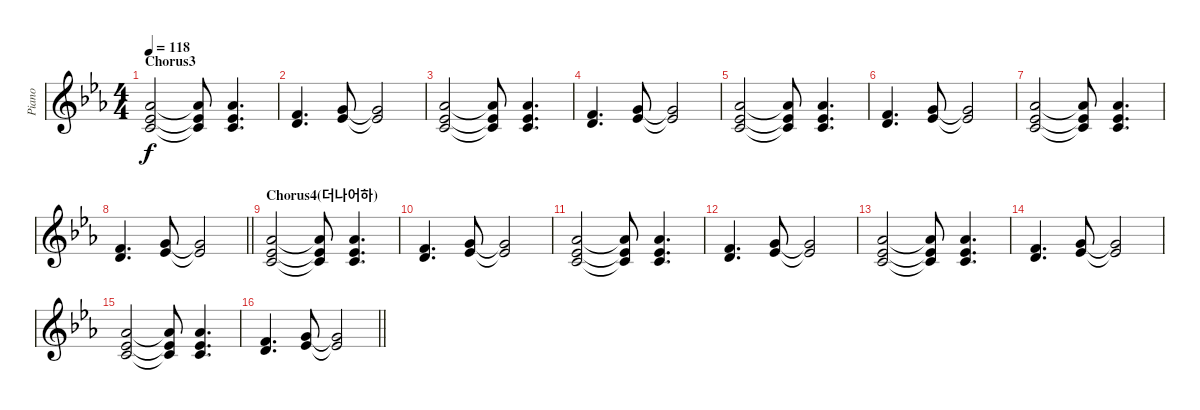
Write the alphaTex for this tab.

\track ("Piano" "Piano") {instrument electricpiano1}
\staff {score}
\tuning (E4 B3 G3 D3 A2 E2) {hide}
\ts (4 4)
\section ("" "Chorus3")
\tempo 118
\clef g2
\ks cminor
(4.1 1.2 8.3).2{dy f} (4.1{t} 1.2{t} 8.3{t}).8 (4.1 1.2 8.3).4{d} |
(1.1 3.2).4{d} (3.1 4.2).8 (3.1{t} 4.2{t}).2 |
(4.1 1.2 8.3).2 (4.1{t} 1.2{t} 8.3{t}).8 (4.1 1.2 8.3).4{d} |
(1.1 3.2).4{d} (3.1 4.2).8 (3.1{t} 4.2{t}).2 |
(4.1 1.2 8.3).2 (4.1{t} 1.2{t} 8.3{t}).8 (4.1 1.2 8.3).4{d} |
(1.1 3.2).4{d} (3.1 4.2).8 (3.1{t} 4.2{t}).2 |
(4.1 1.2 8.3).2 (4.1{t} 1.2{t} 8.3{t}).8 (4.1 1.2 8.3).4{d} |
\barLineRight lightlight
(1.1 3.2).4{d} (3.1 4.2).8 (3.1{t} 4.2{t}).2 |
\section ("" "Chorus4(더나어하)")
(4.1 1.2 8.3).2 (4.1{t} 1.2{t} 8.3{t}).8 (4.1 1.2 8.3).4{d} |
(1.1 3.2).4{d} (3.1 4.2).8 (3.1{t} 4.2{t}).2 |
(4.1 1.2 8.3).2 (4.1{t} 1.2{t} 8.3{t}).8 (4.1 1.2 8.3).4{d} |
(1.1 3.2).4{d} (3.1 4.2).8 (3.1{t} 4.2{t}).2 |
(4.1 1.2 8.3).2 (4.1{t} 1.2{t} 8.3{t}).8 (4.1 1.2 8.3).4{d} |
(1.1 3.2).4{d} (3.1 4.2).8 (3.1{t} 4.2{t}).2 |
(4.1 1.2 8.3).2 (4.1{t} 1.2{t} 8.3{t}).8 (4.1 1.2 8.3).4{d} |
\barLineRight lightlight
(1.1 3.2).4{d} (3.1 4.2).8 (3.1{t} 4.2{t}).2
